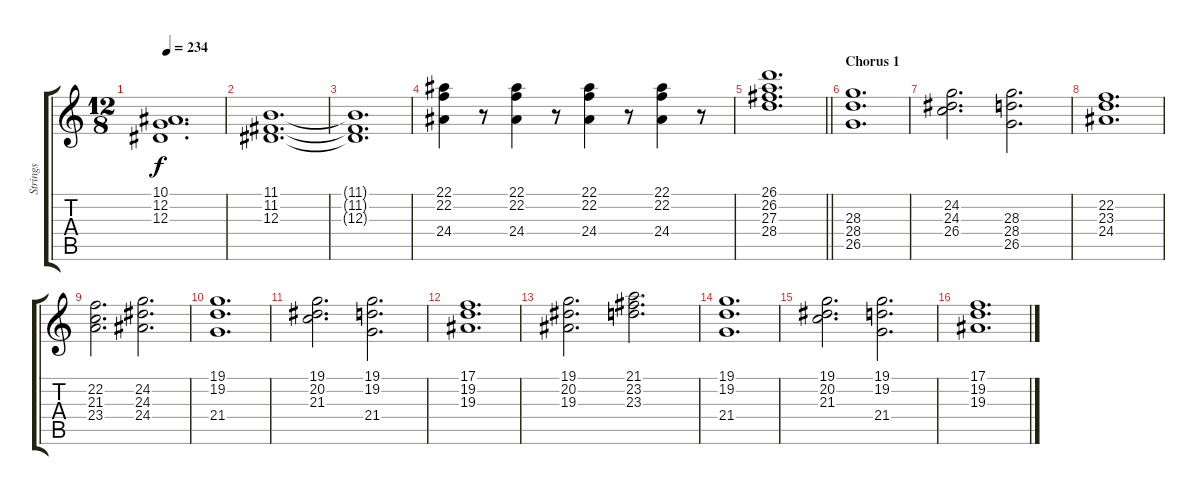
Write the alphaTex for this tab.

\track ("Strings" "Strings") {instrument stringensemble1}
\staff {score tabs}
\tuning (C4 G3 Eb3 Bb2 F2 C2) {hide}
\ts (12 8)
\tempo 234
\clef g2
\ks c
(10.1 12.2 12.3).1{d dy f} |
(11.1 11.2 12.3).1{d} |
(11.1{t} 11.2{t} 12.3{t}).1{d} |
(22.1 22.2 24.4).4 r.8 (22.1 22.2 24.4).4 r.8 (22.1 22.2 24.4).4 r.8 (22.1 22.2 24.4).4 r.8 |
\barLineRight lightlight
(26.1 26.2 27.3 28.4).1{d} |
\section ("" "Chorus 1")
(28.3 28.4 26.5).1{d} |
(24.2 24.3 26.4).2{d} (28.3 28.4 26.5).2{d} |
(22.2 23.3 24.4).1{d} |
(22.2 21.3 23.4).2{d} (24.2 24.3 24.4).2{d} |
(19.1 19.2 21.4).1{d} |
(19.1 20.2 21.3).2{d} (19.1 19.2 21.4).2{d} |
(17.1 19.2 19.3).1{d} |
(19.1 20.2 19.3).2{d} (21.1 23.2 23.3).2{d} |
(19.1 19.2 21.4).1{d} |
(19.1 20.2 21.3).2{d} (19.1 19.2 21.4).2{d} |
(17.1 19.2 19.3).1{d}
